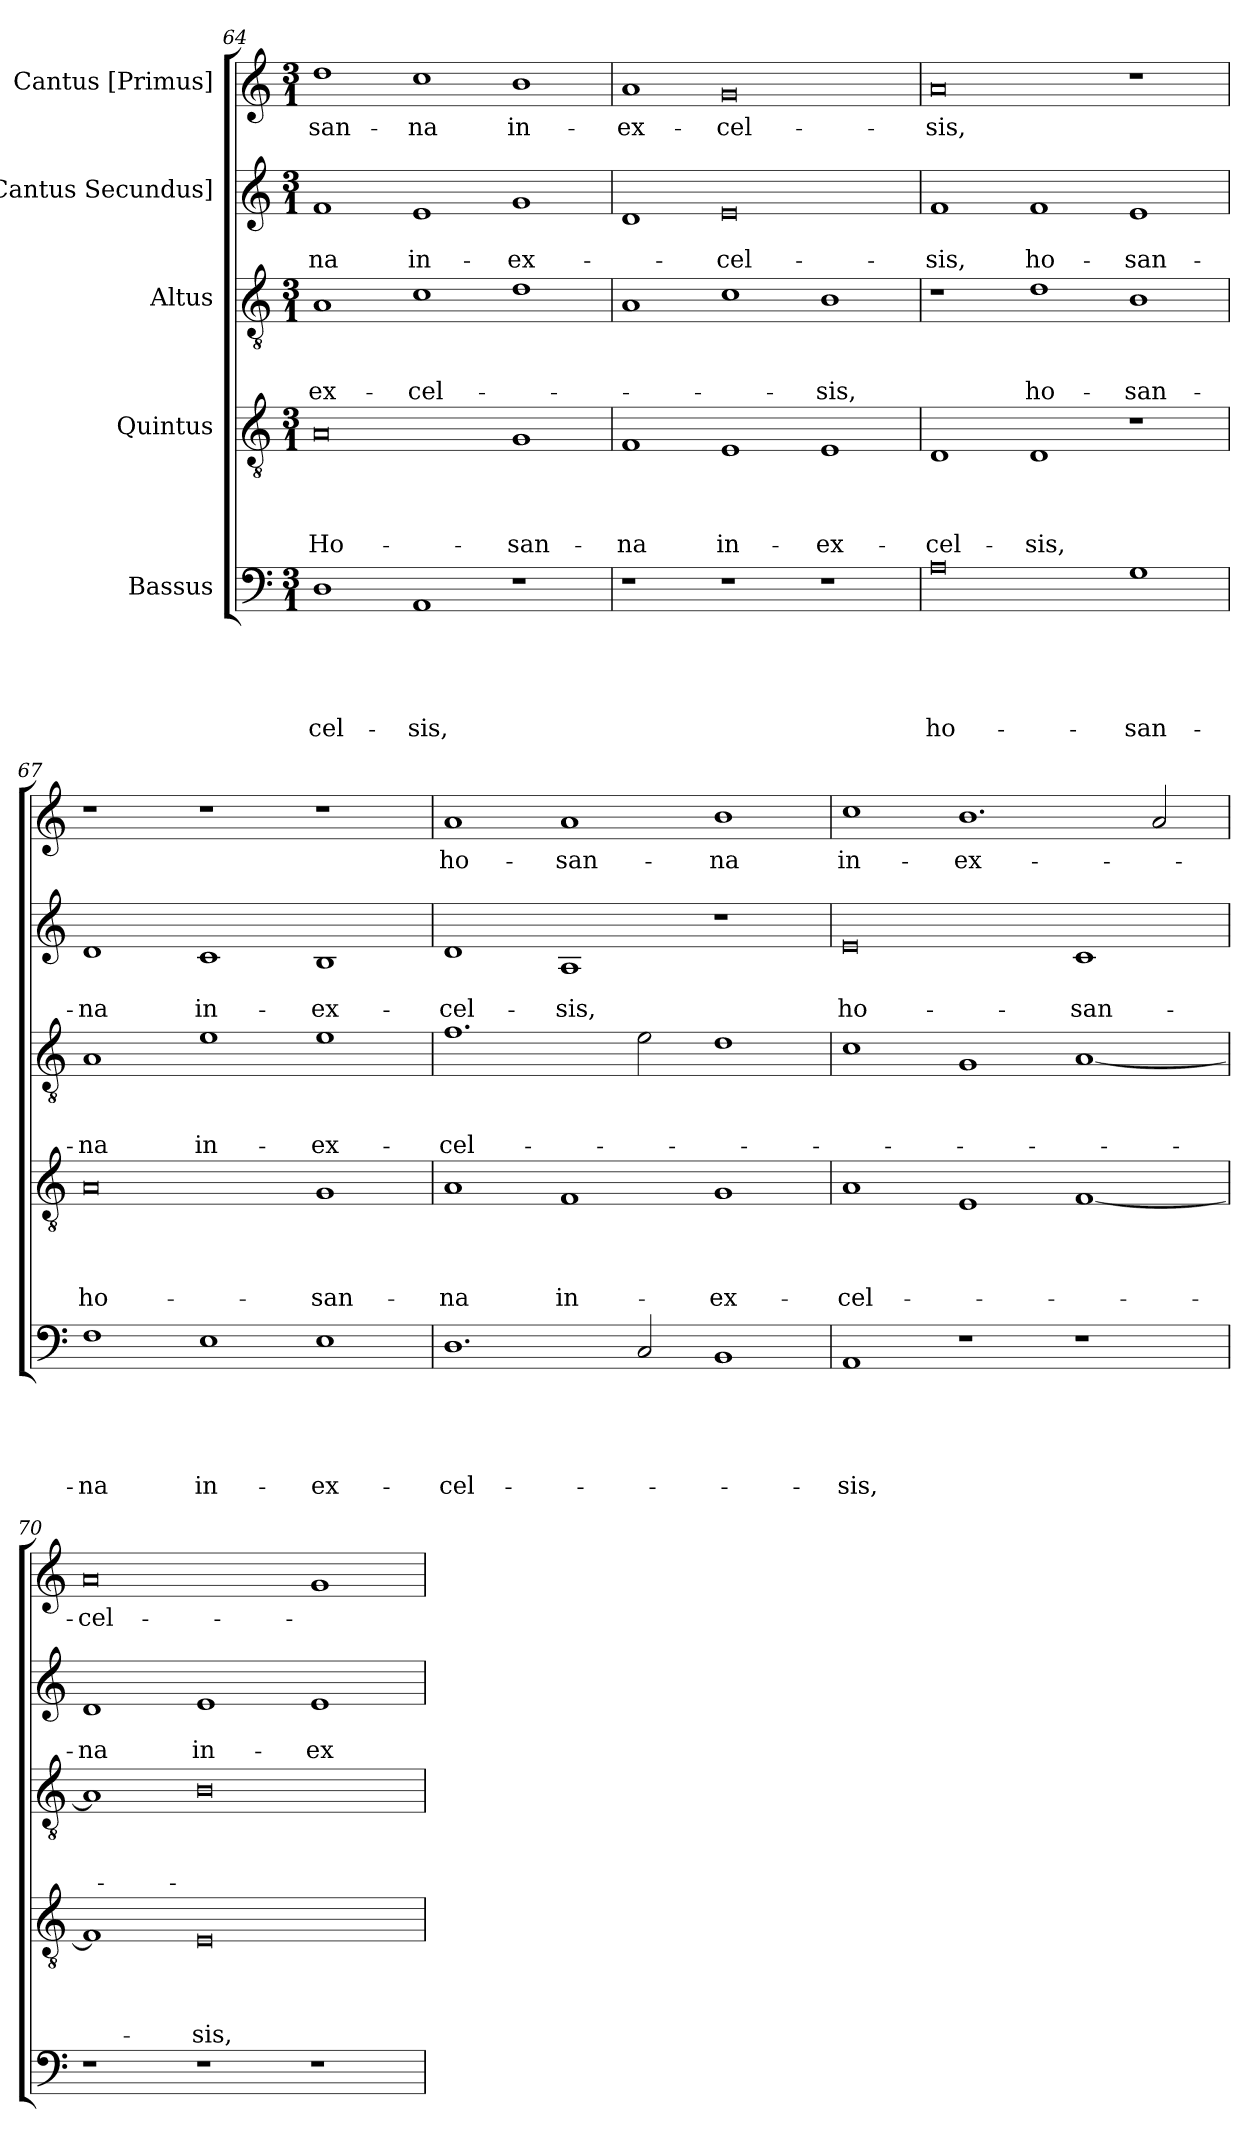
**kern	**text	**text	**text	**text	**text	**kern	**text	**text	**text	**text	**kern	**text	**text	**text	**kern	**text	**text	**kern	**text
*part5	*part5	*part5	*part5	*part5	*part5	*part4	*part4	*part4	*part4	*part4	*part3	*part3	*part3	*part3	*part2	*part2	*part2	*part1	*part1
*staff5	*staff5	*staff5	*staff5	*staff5	*staff5	*staff4	*staff4	*staff4	*staff4	*staff4	*staff3	*staff3	*staff3	*staff3	*staff2	*staff2	*staff2	*staff1	*staff1
*I"Bassus	*	*	*	*	*	*I"Quintus	*	*	*	*	*I"Altus	*	*	*	*I"[Cantus Secundus]	*	*	*I"Cantus [Primus]	*
*clefF4	*	*	*	*	*	*clefGv2	*	*	*	*	*clefGv2	*	*	*	*clefG2	*	*	*clefG2	*
*k[]	*	*	*	*	*	*k[]	*	*	*	*	*k[]	*	*	*	*k[]	*	*	*k[]	*
*M3/1	*	*	*	*	*	*M3/1	*	*	*	*	*M3/1	*	*	*	*M3/1	*	*	*M3/1	*
=64	=64	=64	=64	=64	=64	=64	=64	=64	=64	=64	=64	=64	=64	=64	=64	=64	=64	=64	=64
1D\	.	.	.	.	-cel-	0A/	.	.	.	Ho-	1A/	.	.	ex-	1f/	.	-na	1dd\	-san-
1AA/	.	.	.	.	-sis,	.	.	.	.	.	1c\	.	.	-cel-	1e/	.	in-	1cc\	-na
1r	.	.	.	.	.	1G/	.	.	.	-san-	1d\	.	.	.	1g/	.	ex-	1b\	in-
=65	=65	=65	=65	=65	=65	=65	=65	=65	=65	=65	=65	=65	=65	=65	=65	=65	=65	=65	=65
1r	.	.	.	.	.	1F/	.	.	.	-na	1A/	.	.	.	1d/	.	.	1a/	ex-
1r	.	.	.	.	.	1E/	.	.	.	in-	1c\	.	.	.	0e/	.	-cel-	0g/	-cel-
1r	.	.	.	.	.	1E/	.	.	.	ex-	1B\	.	.	-sis,	.	.	.	.	.
=66	=66	=66	=66	=66	=66	=66	=66	=66	=66	=66	=66	=66	=66	=66	=66	=66	=66	=66	=66
0A\	.	.	.	.	ho-	1D/	.	.	.	-cel-	1r	.	.	.	1f/	.	-sis,	0a/	-sis,
.	.	.	.	.	.	1D/	.	.	.	-sis,	1d\	.	.	ho-	1f/	.	ho-	.	.
1G\	.	.	.	.	-san-	1r	.	.	.	.	1B\	.	.	-san-	1e/	.	-san-	1r	.
=67	=67	=67	=67	=67	=67	=67	=67	=67	=67	=67	=67	=67	=67	=67	=67	=67	=67	=67	=67
1F\	.	.	.	.	-na	0A/	.	.	.	ho-	1A/	.	.	-na	1d/	.	-na	1r	.
1E\	.	.	.	.	in-	.	.	.	.	.	1e\	.	.	in-	1c/	.	in-	1r	.
1E\	.	.	.	.	ex-	1G/	.	.	.	-san-	1e\	.	.	ex-	1B/	.	ex-	1r	.
=68	=68	=68	=68	=68	=68	=68	=68	=68	=68	=68	=68	=68	=68	=68	=68	=68	=68	=68	=68
1.D\	.	.	.	.	-cel-	1A/	.	.	.	-na	1.f\	.	.	-cel-	1d/	.	-cel-	1a/	ho-
.	.	.	.	.	.	1F/	.	.	.	in-	.	.	.	.	1A/	.	-sis,	1a/	-san-
2C/	.	.	.	.	.	.	.	.	.	.	2e\	.	.	.	.	.	.	.	.
1BB/	.	.	.	.	.	1G/	.	.	.	ex-	1d\	.	.	.	1r	.	.	1b\	-na
=69	=69	=69	=69	=69	=69	=69	=69	=69	=69	=69	=69	=69	=69	=69	=69	=69	=69	=69	=69
1AA/	.	.	.	.	-sis,	1A/	.	.	.	-cel-	1c\	.	.	.	0e/	.	ho-	1cc\	in-
1r	.	.	.	.	.	1E/	.	.	.	.	1G/	.	.	.	.	.	.	1.b\	ex-
1r	.	.	.	.	.	[1F/	.	.	.	.	[1A/	.	.	.	1c/	.	-san-	.	.
.	.	.	.	.	.	.	.	.	.	.	.	.	.	.	.	.	.	2a/	.
=70	=70	=70	=70	=70	=70	=70	=70	=70	=70	=70	=70	=70	=70	=70	=70	=70	=70	=70	=70
1r	.	.	.	.	.	1F/]	.	.	.	.	1A/]	.	.	.	1d/	.	-na	0a/	-cel-
1r	.	.	.	.	.	0E/	.	.	.	-sis,	0B\	.	.	.	1e/	.	in-	.	.
1r	.	.	.	.	.	.	.	.	.	.	.	.	.	.	1e/	.	ex-	1g/	.
=	=	=	=	=	=	=	=	=	=	=	=	=	=	=	=	=	=	=	=
*-	*-	*-	*-	*-	*-	*-	*-	*-	*-	*-	*-	*-	*-	*-	*-	*-	*-	*-	*-
